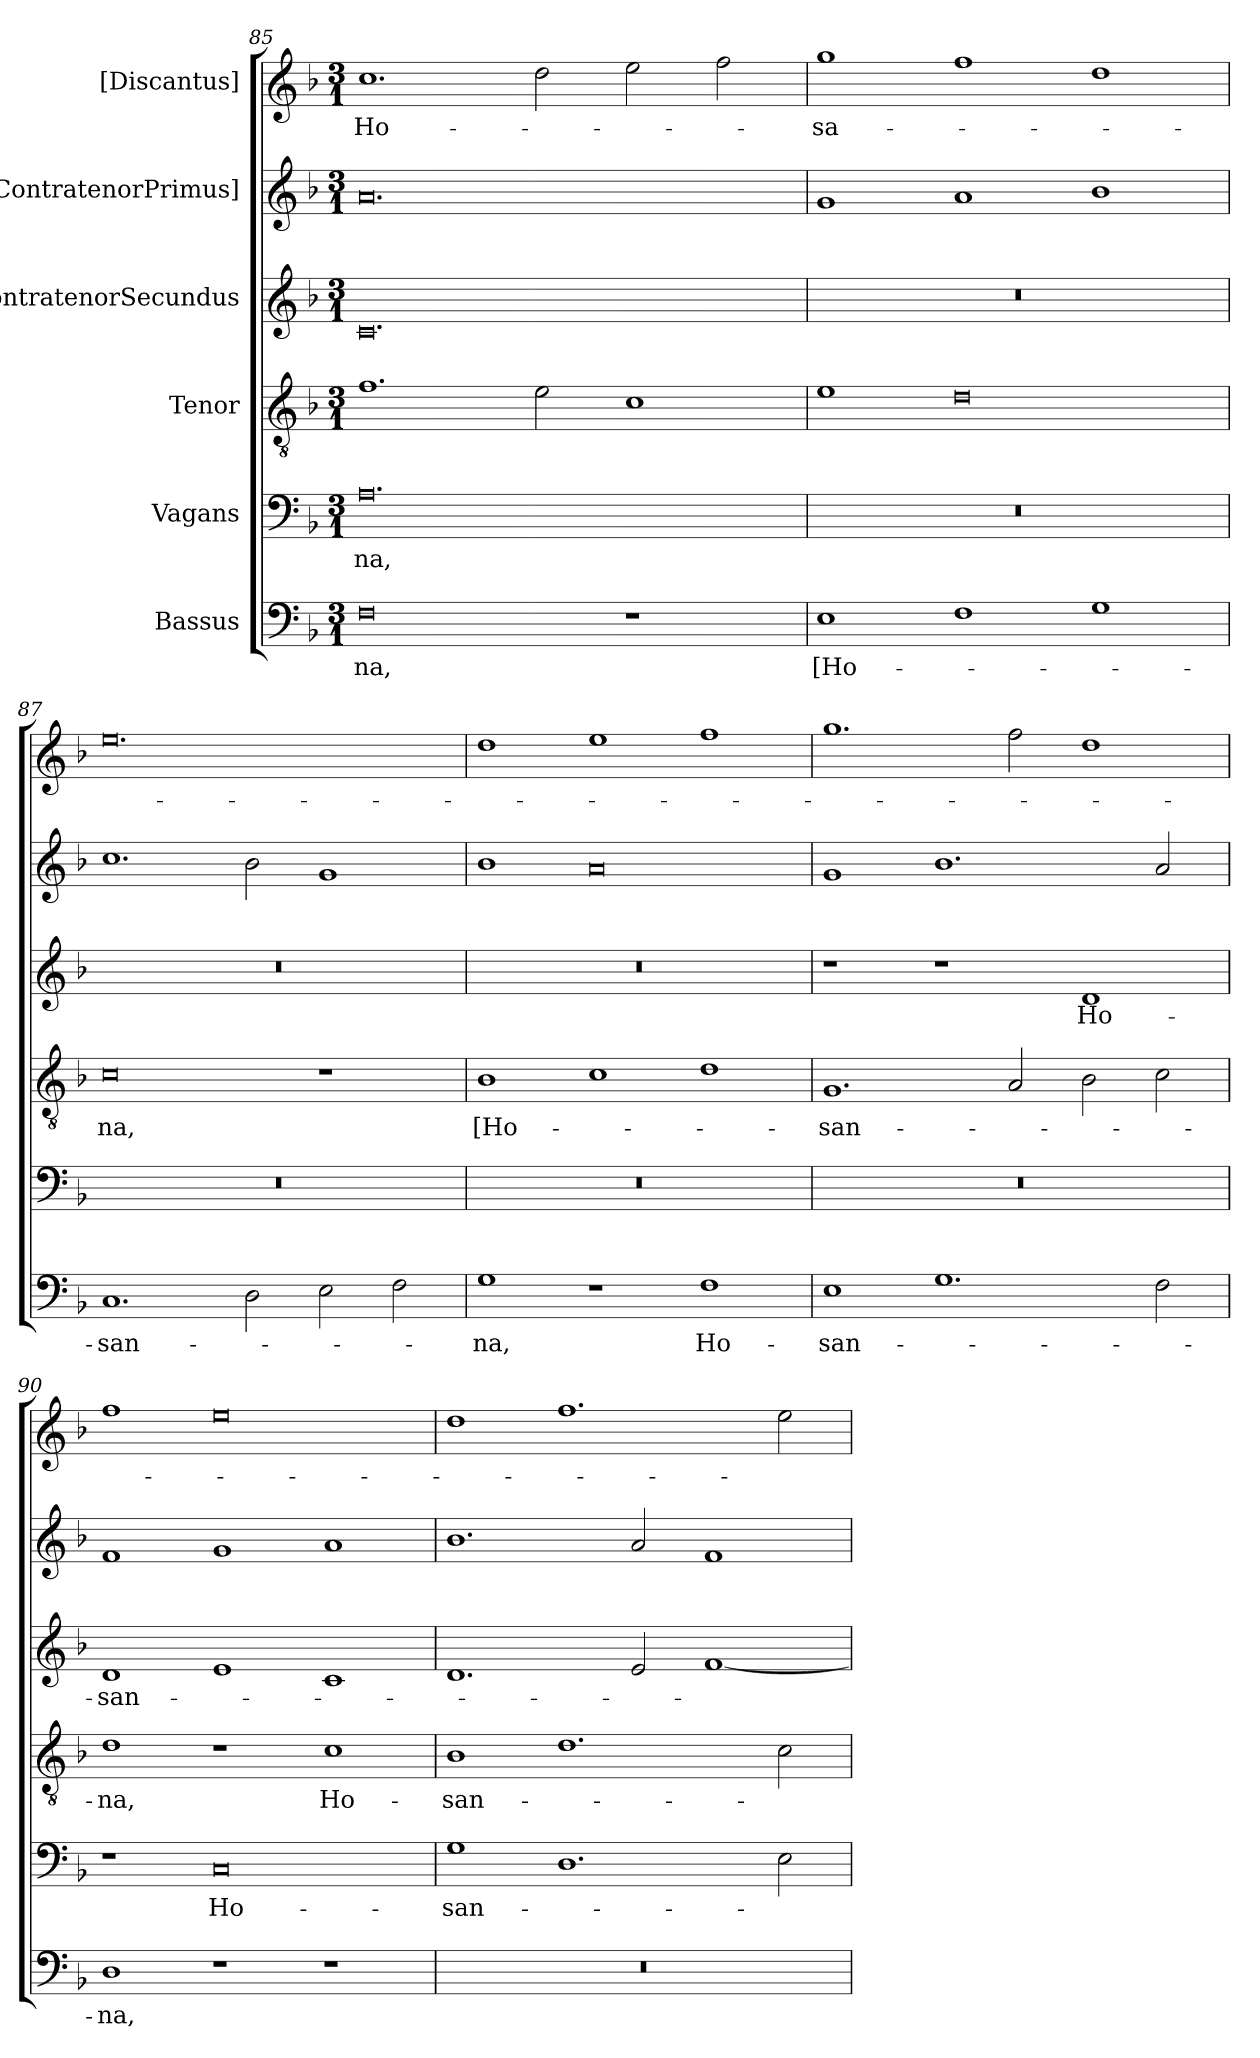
**kern	**text	**kern	**text	**kern	**text	**kern	**text	**kern	**kern	**text
*part6	*part6	*part5	*part5	*part4	*part4	*part3	*part3	*part2	*part1	*part1
*staff6	*staff6	*staff5	*staff5	*staff4	*staff4	*staff3	*staff3	*staff2	*staff1	*staff1
*I"Bassus	*	*I"Vagans	*	*I"Tenor	*	*I"ContratenorSecundus	*	*I"[ContratenorPrimus]	*I"[Discantus]	*
*clefF4	*	*clefF4	*	*clefGv2	*	*clefG2	*	*clefG2	*clefG2	*
*k[b-]	*	*k[b-]	*	*k[b-]	*	*k[b-]	*	*k[b-]	*k[b-]	*
*M3/1	*	*M3/1	*	*M3/1	*	*M3/1	*	*M3/1	*M3/1	*
=85	=85	=85	=85	=85	=85	=85	=85	=85	=85	=85
0F\	-na,	0.A\	-na,	1.f\	.	0.c/	.	0.a/	1.cc\	Ho-
.	.	.	.	2e\	.	.	.	.	2dd\	.
1r	.	.	.	1c\	.	.	.	.	2ee\	.
.	.	.	.	.	.	.	.	.	2ff\	.
=86	=86	=86	=86	=86	=86	=86	=86	=86	=86	=86
1E\	[Ho-	0.r	.	1e\	.	0.r	.	1g/	1gg\	-sa-
1F\	.	.	.	0d\	.	.	.	1a/	1ff\	.
1G\	.	.	.	.	.	.	.	1b-\	1dd\	.
=87	=87	=87	=87	=87	=87	=87	=87	=87	=87	=87
1.C/	-san-	0.r	.	0c\	-na,	0.r	.	1.cc\	0.ee\	.
2D\	.	.	.	.	.	.	.	2b-\	.	.
2E\	.	.	.	1r	.	.	.	1g/	.	.
2F\	.	.	.	.	.	.	.	.	.	.
=88	=88	=88	=88	=88	=88	=88	=88	=88	=88	=88
1G\	-na,	0.r	.	1B-\	[Ho-	0.r	.	1b-\	1dd\	.
1r	.	.	.	1c\	.	.	.	0a/	1ee\	.
1F\	Ho-	.	.	1d\	.	.	.	.	1ff\	.
=89	=89	=89	=89	=89	=89	=89	=89	=89	=89	=89
1E\	-san-	0.r	.	1.G/	-san-	1r	.	1g/	1.gg\	.
1.G\	.	.	.	.	.	1r	.	1.b-\	.	.
.	.	.	.	2A/	.	.	.	.	2ff\	.
.	.	.	.	2B-\	.	1d/	Ho-	.	1dd\	.
2F\	.	.	.	2c\	.	.	.	2a/	.	.
=90	=90	=90	=90	=90	=90	=90	=90	=90	=90	=90
1D\	-na,	1r	.	1d\	-na,	1d/	-san-	1f/	1ff\	.
1r	.	0C/	Ho-	1r	.	1e/	.	1g/	0ee\	.
1r	.	.	.	1c\	Ho-	1c/	.	1a/	.	.
=91	=91	=91	=91	=91	=91	=91	=91	=91	=91	=91
0.r	.	1G\	-san-	1B-\	-san-	1.d/	.	1.b-\	1dd\	.
.	.	1.D\	.	1.d\	.	.	.	.	1.ff\	.
.	.	.	.	.	.	2e/	.	2a/	.	.
.	.	.	.	.	.	[1f/	.	1f/	.	.
.	.	2E\	.	2c\	.	.	.	.	2ee\	.
=	=	=	=	=	=	=	=	=	=	=
*-	*-	*-	*-	*-	*-	*-	*-	*-	*-	*-
